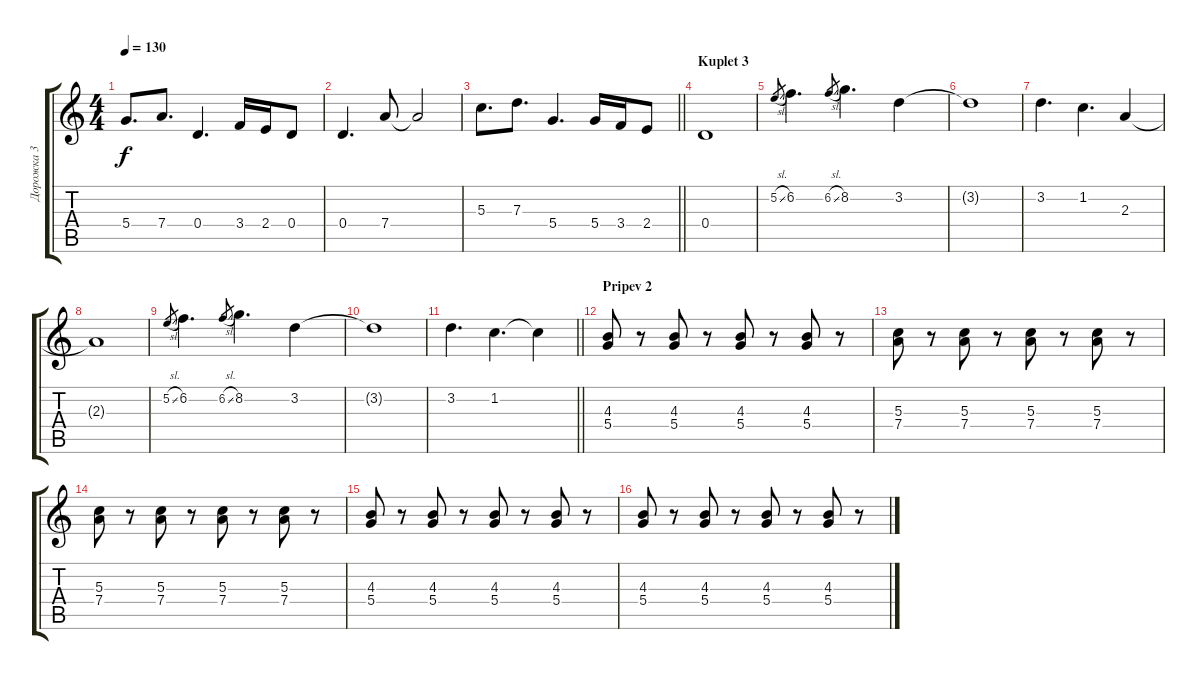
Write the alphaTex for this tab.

\track ("Дорожка 3" "Дорожка 3") {instrument acousticguitarsteel}
\staff {score tabs}
\tuning (E4 B3 G3 D3 A2 E2) {hide}
\ts (4 4)
\tempo 130
\clef g2
\ks c
5.4.8{d dy f} 7.4.8{d} 0.4.4{d} 3.4.16 2.4.16 0.4.8 |
0.4.4{d} 7.4.8 7.4{t}.2 |
\barLineRight lightlight
5.3.8{d} 7.3.8{d} 5.4.4{d} 5.4.16 3.4.16 2.4.8 |
\section ("" "Kuplet 3")
0.4.1 |
5.2{sl}.8{gr} 6.2.4{d} 6.2{sl}.8{gr} 8.2.4{d} 3.2.4 |
3.2{t}.1 |
3.2.4{d} 1.2.4{d} 2.3.4 |
2.3{t}.1 |
5.2{sl}.8{gr} 6.2.4{d} 6.2{sl}.8{gr} 8.2.4{d} 3.2.4 |
3.2{t}.1 |
\barLineRight lightlight
3.2.4{d} 1.2.4{d} 1.2{t}.4 |
\section ("" "Pripev 2")
(4.3 5.4).8 r.8 (4.3 5.4).8 r.8 (4.3 5.4).8 r.8 (4.3 5.4).8 r.8 |
(5.3 7.4).8 r.8 (5.3 7.4).8 r.8 (5.3 7.4).8 r.8 (5.3 7.4).8 r.8 |
(5.3 7.4).8 r.8 (5.3 7.4).8 r.8 (5.3 7.4).8 r.8 (5.3 7.4).8 r.8 |
(4.3 5.4).8 r.8 (4.3 5.4).8 r.8 (4.3 5.4).8 r.8 (4.3 5.4).8 r.8 |
(4.3 5.4).8 r.8 (4.3 5.4).8 r.8 (4.3 5.4).8 r.8 (4.3 5.4).8 r.8
